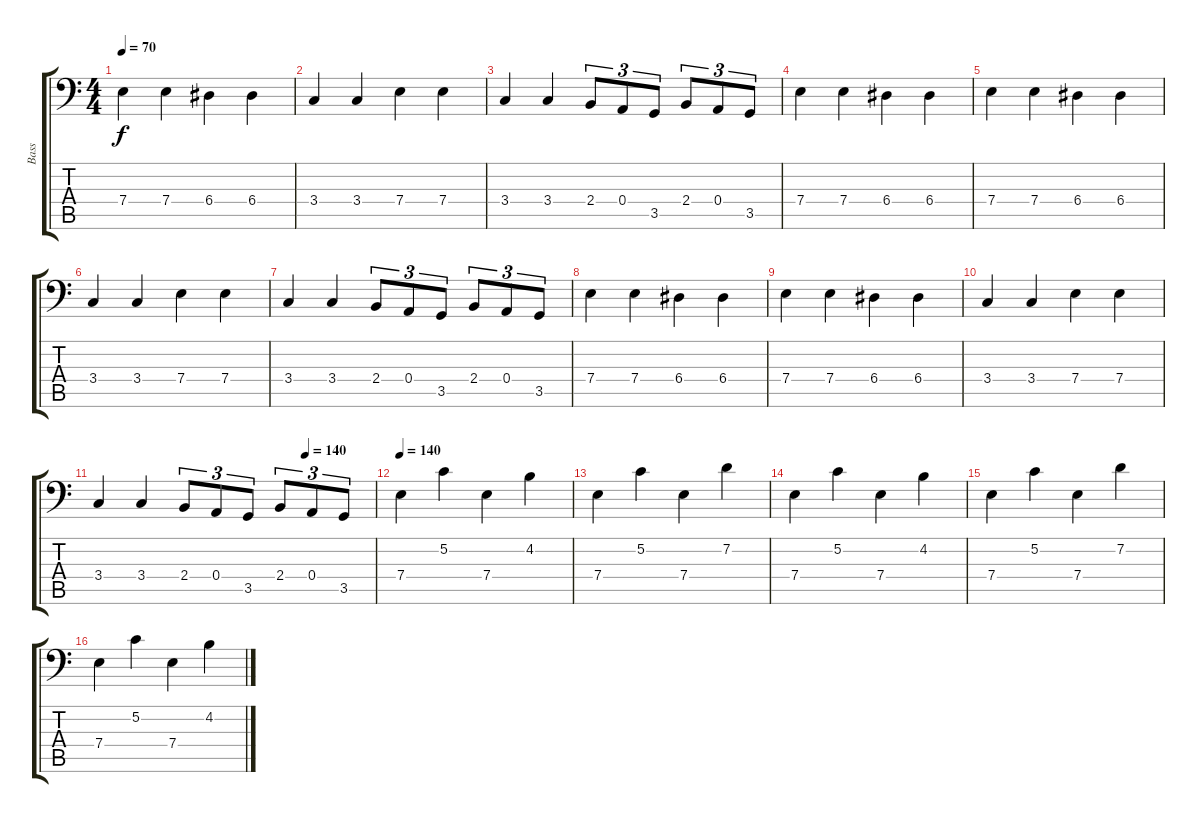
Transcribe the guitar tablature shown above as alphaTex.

\track ("Bass" "Bass") {instrument slapbass2}
\staff {score tabs}
\tuning (C3 G2 D2 A1 E1 B0) {hide}
\ts (4 4)
\tempo 70
\clef f4
\ks c
7.4.4{dy f} 7.4.4 6.4.4 6.4.4 |
3.4.4 3.4.4 7.4.4 7.4.4 |
3.4.4 3.4.4 2.4.8{tu (3 2)} 0.4.8{tu (3 2)} 3.5.8{tu (3 2)} 2.4.8{tu (3 2)} 0.4.8{tu (3 2)} 3.5.8{tu (3 2)} |
7.4.4 7.4.4 6.4.4 6.4.4 |
7.4.4 7.4.4 6.4.4 6.4.4 |
3.4.4 3.4.4 7.4.4 7.4.4 |
3.4.4 3.4.4 2.4.8{tu (3 2)} 0.4.8{tu (3 2)} 3.5.8{tu (3 2)} 2.4.8{tu (3 2)} 0.4.8{tu (3 2)} 3.5.8{tu (3 2)} |
7.4.4 7.4.4 6.4.4 6.4.4 |
7.4.4 7.4.4 6.4.4 6.4.4 |
3.4.4 3.4.4 7.4.4 7.4.4 |
\tempo (140 0.75)
3.4.4 3.4.4 2.4.8{tu (3 2)} 0.4.8{tu (3 2)} 3.5.8{tu (3 2)} 2.4.8{tu (3 2)} 0.4.8{tu (3 2)} 3.5.8{tu (3 2)} |
\tempo 140
7.4.4 5.2.4 7.4.4 4.2.4 |
7.4.4 5.2.4 7.4.4 7.2.4 |
7.4.4 5.2.4 7.4.4 4.2.4 |
7.4.4 5.2.4 7.4.4 7.2.4 |
7.4.4 5.2.4 7.4.4 4.2.4
